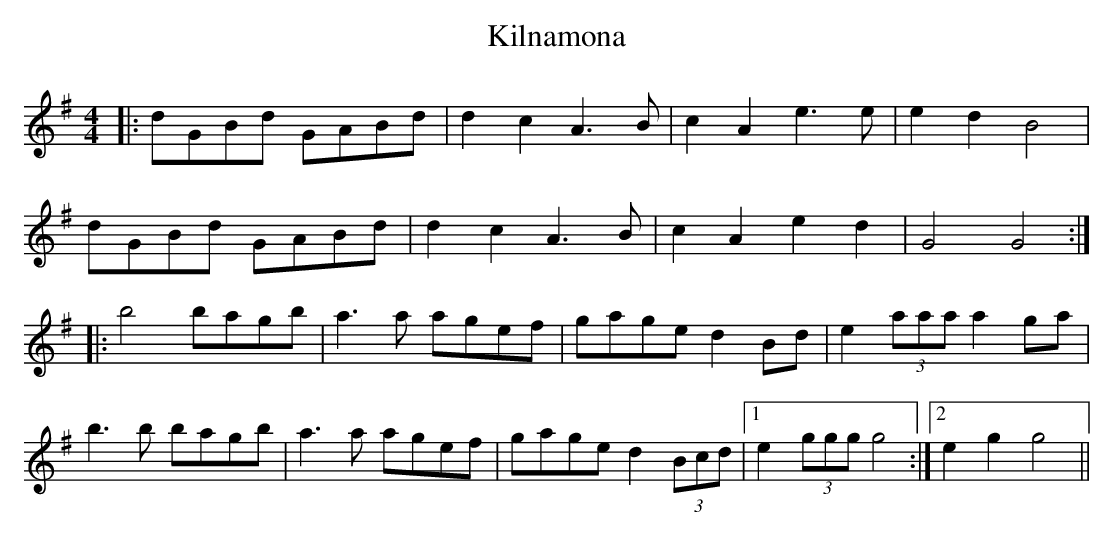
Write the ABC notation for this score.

X:1
T: Kilnamona
M: 4/4
L: 1/8
K:G Major
|: dGBd GABd | d2 c2 A3 B | c2 A2 e3 e | e2 d2 B4 |
dGBd GABd | d2 c2 A3 B | c2 A2 e2 d2 | G4 G4 :|
|: b4 bagb | a3 a agef | gage d2 Bd | e2 (3aaa a2 ga |
b3 b bagb | a3 a agef | gage d2 (3Bcd |1 e2 (3ggg g4 :|2 e2 g2 g4 ||
